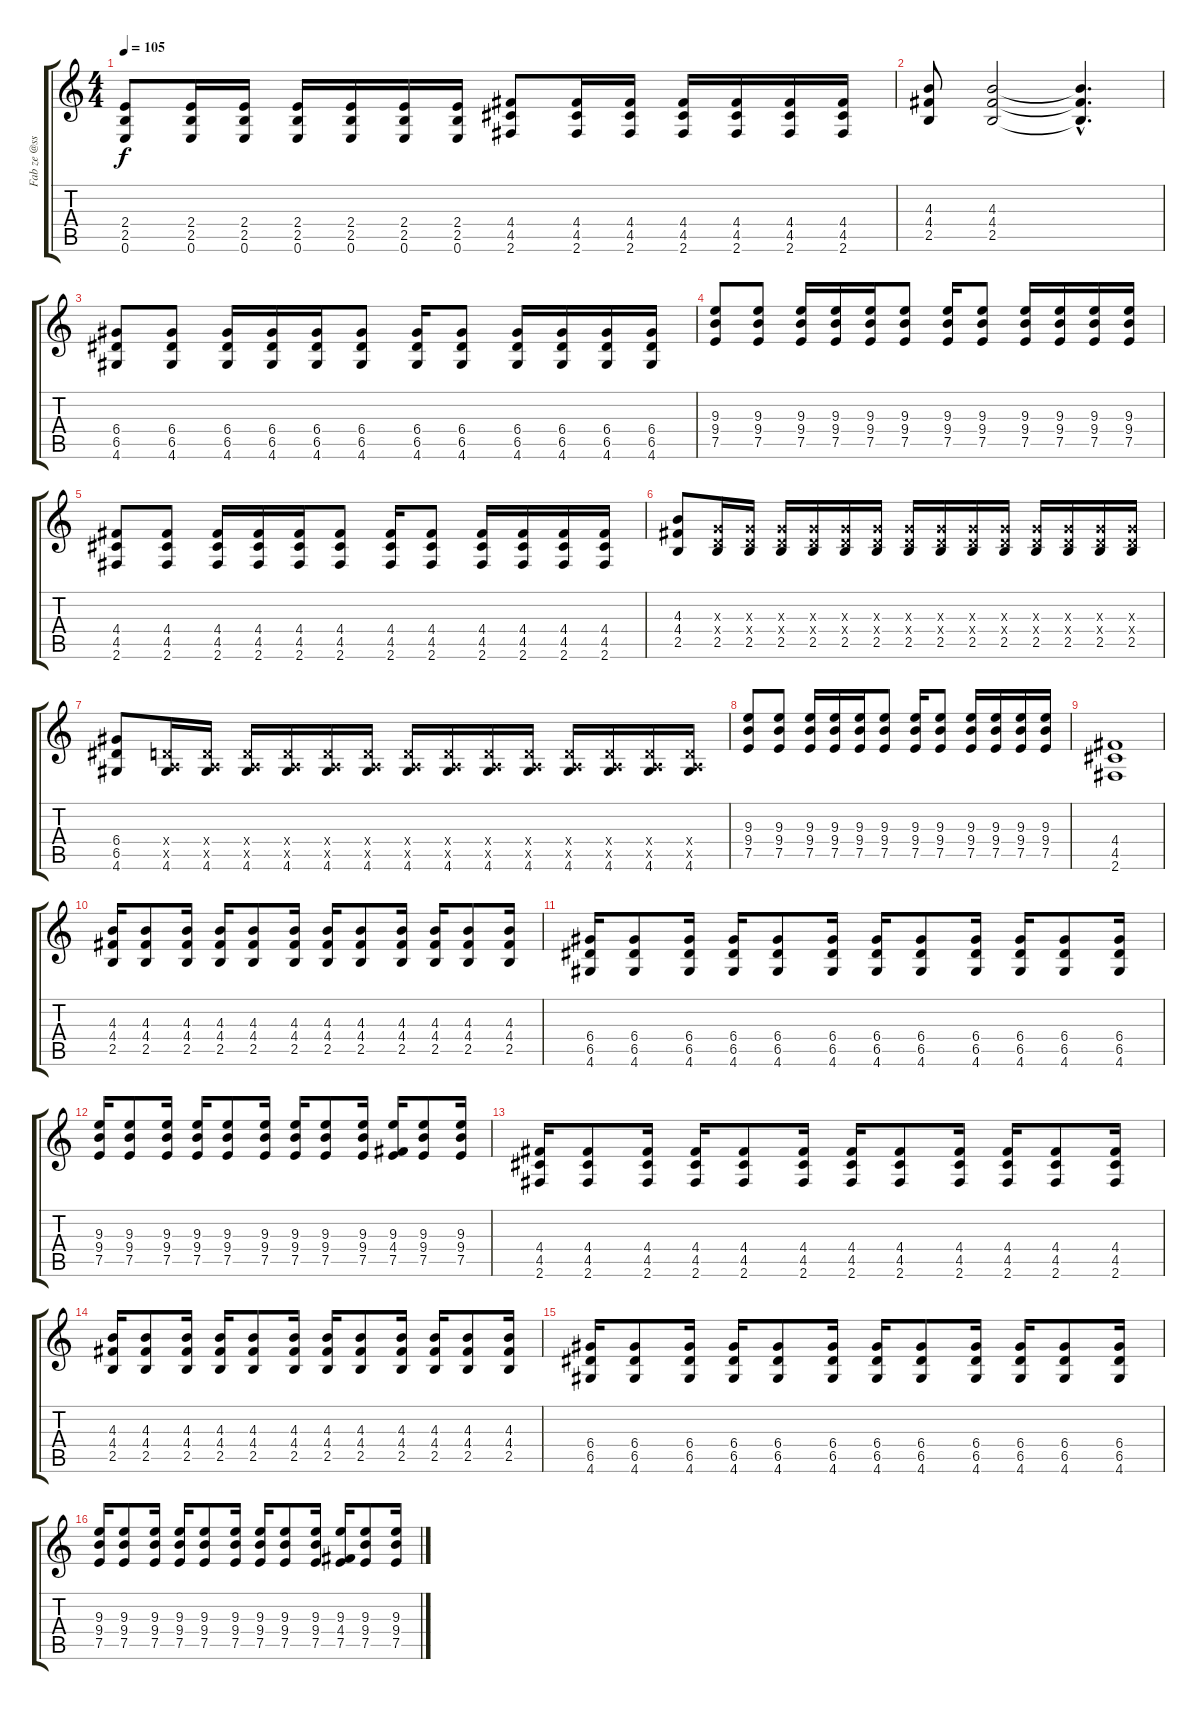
\track ("Fab ze @ss" "Fab ze @ss") {instrument overdrivenguitar}
\staff {score tabs}
\tuning (E4 B3 G3 D3 A2 E2) {hide}
\ts (4 4)
\tempo 105
\clef g2
\ks c
(2.4 2.5 0.6).8{dy f} (2.4 2.5 0.6).16 (2.4 2.5 0.6).16 (2.4 2.5 0.6).16 (2.4 2.5 0.6).16 (2.4 2.5 0.6).16 (2.4 2.5 0.6).16 (4.4 4.5 2.6).8 (4.4 4.5 2.6).16 (4.4 4.5 2.6).16 (4.4 4.5 2.6).16 (4.4 4.5 2.6).16 (4.4 4.5 2.6).16 (4.4 4.5 2.6).16 |
(4.3 4.4 2.5).8 (4.3 4.4 2.5).2 (4.3{hac t} 4.4{hac t} 2.5{hac t}).4{d} |
(6.4 6.5 4.6).8 (6.4 6.5 4.6).8 (6.4 6.5 4.6).16 (6.4 6.5 4.6).16 (6.4 6.5 4.6).16 (6.4 6.5 4.6).8 (6.4 6.5 4.6).16 (6.4 6.5 4.6).8 (6.4 6.5 4.6).16 (6.4 6.5 4.6).16 (6.4 6.5 4.6).16 (6.4 6.5 4.6).16 |
(9.3 9.4 7.5).8 (9.3 9.4 7.5).8 (9.3 9.4 7.5).16 (9.3 9.4 7.5).16 (9.3 9.4 7.5).16 (9.3 9.4 7.5).8 (9.3 9.4 7.5).16 (9.3 9.4 7.5).8 (9.3 9.4 7.5).16 (9.3 9.4 7.5).16 (9.3 9.4 7.5).16 (9.3 9.4 7.5).16 |
(4.4 4.5 2.6).8 (4.4 4.5 2.6).8 (4.4 4.5 2.6).16 (4.4 4.5 2.6).16 (4.4 4.5 2.6).16 (4.4 4.5 2.6).8 (4.4 4.5 2.6).16 (4.4 4.5 2.6).8 (4.4 4.5 2.6).16 (4.4 4.5 2.6).16 (4.4 4.5 2.6).16 (4.4 4.5 2.6).16 |
(4.3 4.4 2.5).8 (0.3{x} 0.4{x} 2.5).16 (0.3{x} 0.4{x} 2.5).16 (0.3{x} 0.4{x} 2.5).16 (0.3{x} 0.4{x} 2.5).16 (0.3{x} 0.4{x} 2.5).16 (0.3{x} 0.4{x} 2.5).16 (0.3{x} 0.4{x} 2.5).16 (0.3{x} 0.4{x} 2.5).16 (0.3{x} 0.4{x} 2.5).16 (0.3{x} 0.4{x} 2.5).16 (0.3{x} 0.4{x} 2.5).16 (0.3{x} 0.4{x} 2.5).16 (0.3{x} 0.4{x} 2.5).16 (0.3{x} 0.4{x} 2.5).16 |
(6.4 6.5 4.6).8 (0.4{x} 0.5{x} 4.6).16 (0.4{x} 0.5{x} 4.6).16 (0.4{x} 0.5{x} 4.6).16 (0.4{x} 0.5{x} 4.6).16 (0.4{x} 0.5{x} 4.6).16 (0.4{x} 0.5{x} 4.6).16 (0.4{x} 0.5{x} 4.6).16 (0.4{x} 0.5{x} 4.6).16 (0.4{x} 0.5{x} 4.6).16 (0.4{x} 0.5{x} 4.6).16 (0.4{x} 0.5{x} 4.6).16 (0.4{x} 0.5{x} 4.6).16 (0.4{x} 0.5{x} 4.6).16 (0.4{x} 0.5{x} 4.6).16 |
(9.3 9.4 7.5).8 (9.3 9.4 7.5).8 (9.3 9.4 7.5).16 (9.3 9.4 7.5).16 (9.3 9.4 7.5).16 (9.3 9.4 7.5).8 (9.3 9.4 7.5).16 (9.3 9.4 7.5).8 (9.3 9.4 7.5).16 (9.3 9.4 7.5).16 (9.3 9.4 7.5).16 (9.3 9.4 7.5).16 |
(4.4 4.5 2.6).1 |
(4.3 4.4 2.5).16 (4.3 4.4 2.5).8 (4.3 4.4 2.5).16 (4.3 4.4 2.5).16 (4.3 4.4 2.5).8 (4.3 4.4 2.5).16 (4.3 4.4 2.5).16 (4.3 4.4 2.5).8 (4.3 4.4 2.5).16 (4.3 4.4 2.5).16 (4.3 4.4 2.5).8 (4.3 4.4 2.5).16 |
(6.4 6.5 4.6).16 (6.4 6.5 4.6).8 (6.4 6.5 4.6).16 (6.4 6.5 4.6).16 (6.4 6.5 4.6).8 (6.4 6.5 4.6).16 (6.4 6.5 4.6).16 (6.4 6.5 4.6).8 (6.4 6.5 4.6).16 (6.4 6.5 4.6).16 (6.4 6.5 4.6).8 (6.4 6.5 4.6).16 |
(9.3 9.4 7.5).16 (9.3 9.4 7.5).8 (9.3 9.4 7.5).16 (9.3 9.4 7.5).16 (9.3 9.4 7.5).8 (9.3 9.4 7.5).16 (9.3 9.4 7.5).16 (9.3 9.4 7.5).8 (9.3 9.4 7.5).16 (9.3 4.4 7.5).16 (9.3 9.4 7.5).8 (9.3 9.4 7.5).16 |
(4.4 4.5 2.6).16 (4.4 4.5 2.6).8 (4.4 4.5 2.6).16 (4.4 4.5 2.6).16 (4.4 4.5 2.6).8 (4.4 4.5 2.6).16 (4.4 4.5 2.6).16 (4.4 4.5 2.6).8 (4.4 4.5 2.6).16 (4.4 4.5 2.6).16 (4.4 4.5 2.6).8 (4.4 4.5 2.6).16 |
(4.3 4.4 2.5).16 (4.3 4.4 2.5).8 (4.3 4.4 2.5).16 (4.3 4.4 2.5).16 (4.3 4.4 2.5).8 (4.3 4.4 2.5).16 (4.3 4.4 2.5).16 (4.3 4.4 2.5).8 (4.3 4.4 2.5).16 (4.3 4.4 2.5).16 (4.3 4.4 2.5).8 (4.3 4.4 2.5).16 |
(6.4 6.5 4.6).16 (6.4 6.5 4.6).8 (6.4 6.5 4.6).16 (6.4 6.5 4.6).16 (6.4 6.5 4.6).8 (6.4 6.5 4.6).16 (6.4 6.5 4.6).16 (6.4 6.5 4.6).8 (6.4 6.5 4.6).16 (6.4 6.5 4.6).16 (6.4 6.5 4.6).8 (6.4 6.5 4.6).16 |
(9.3 9.4 7.5).16 (9.3 9.4 7.5).8 (9.3 9.4 7.5).16 (9.3 9.4 7.5).16 (9.3 9.4 7.5).8 (9.3 9.4 7.5).16 (9.3 9.4 7.5).16 (9.3 9.4 7.5).8 (9.3 9.4 7.5).16 (9.3 4.4 7.5).16 (9.3 9.4 7.5).8 (9.3 9.4 7.5).16
